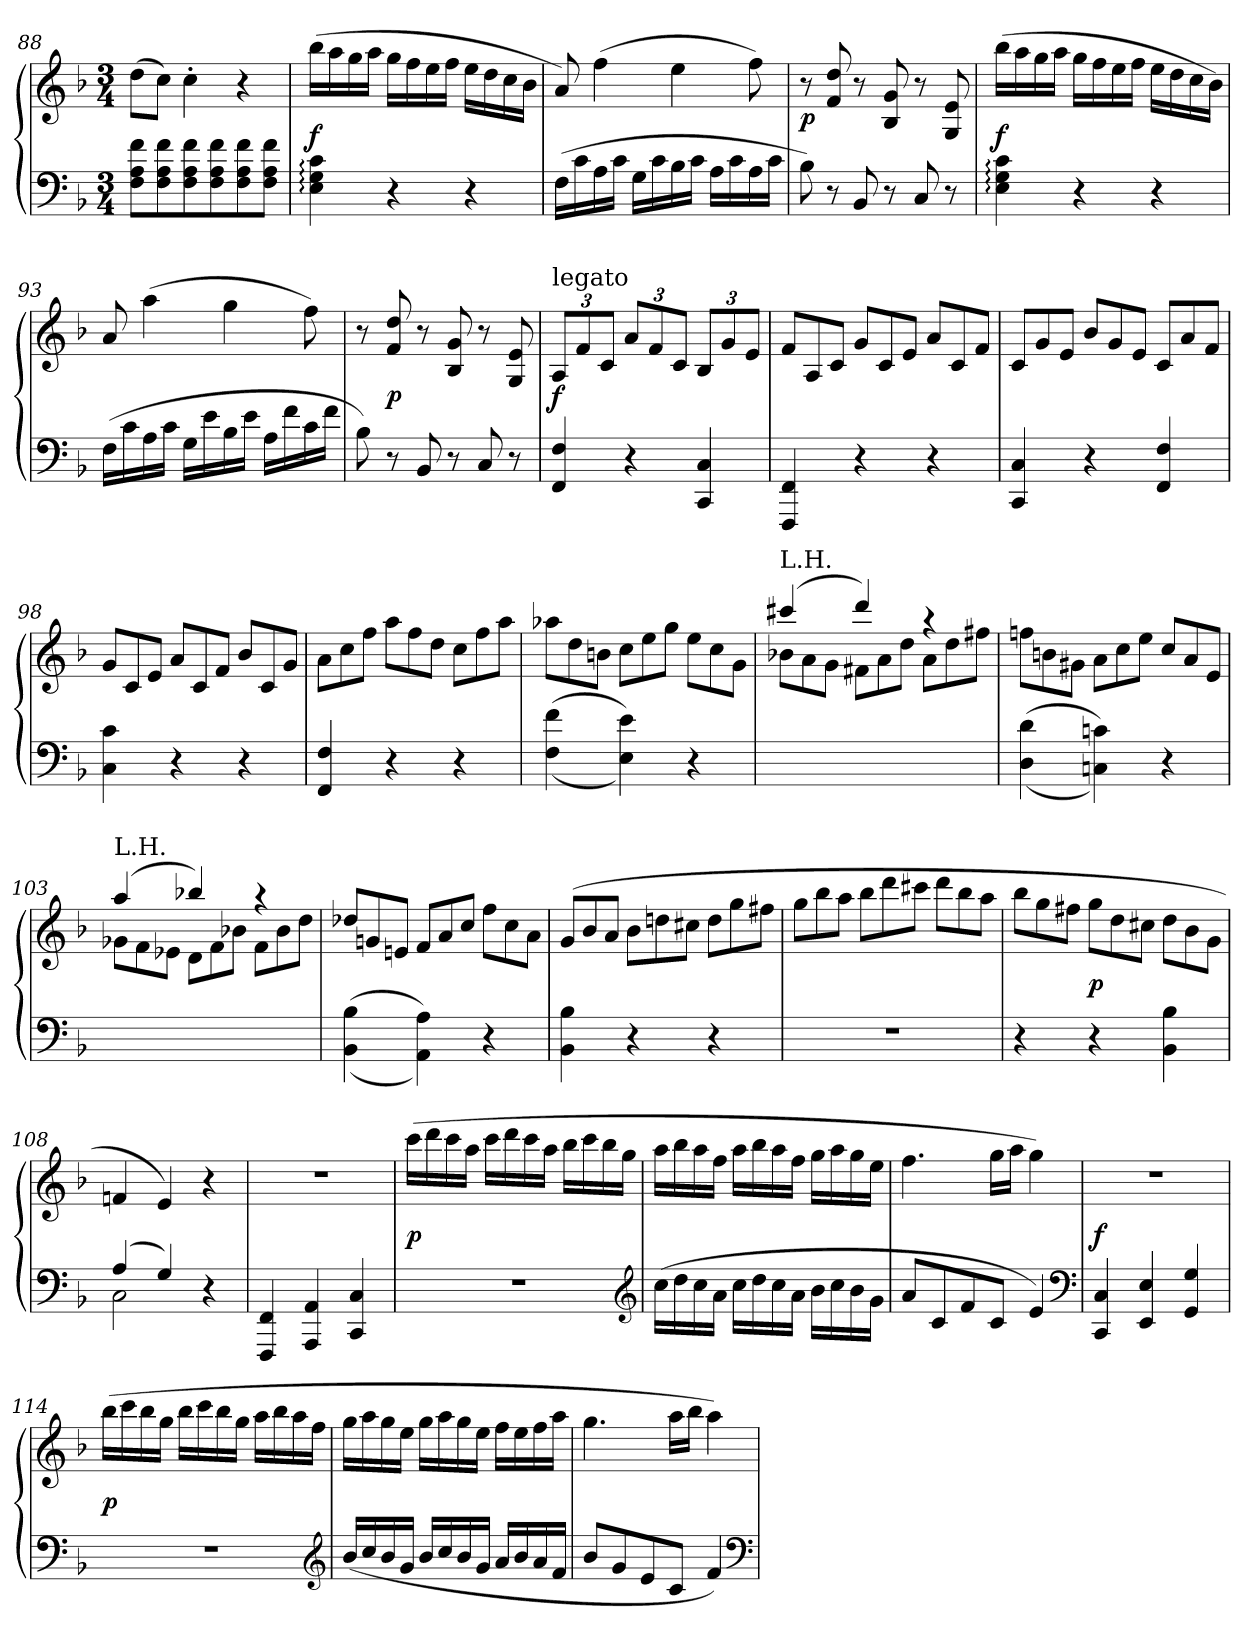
**kern	**kern	**dynam
*part1	*part1	*part1
*staff2	*staff1	*staff1/2
!!LO:LB:g=z
*clefF4	*clefG2	*
*k[b-]	*k[b-]	*
*F:	*F:	*
*M3/4	*M3/4	*
=88	=88	=88
8F 8A 8fL	(8ddL	.
8F 8A 8f	8ccJ)	.
8F 8A 8f	4cc'	.
8F 8A 8f	.	.
8F 8A 8f	4r	.
8F 8A 8fJ	.	.
=89	=89	=89
4E: 4G: 4c:	(16bb-LL	f
.	16aa	.
.	16gg	.
.	16aaJJ	.
4r	16ggLL	.
.	16ff	.
.	16ee	.
.	16ffJJ	.
4r	16eeLL	.
.	16dd	.
.	16cc	.
.	16b-JJ	.
=90	=90	=90
(16FLL	8a)	.
16c	.	.
16A	(4ff	.
16cJJ	.	.
16GLL	.	.
16c	.	.
16B-	4ee	.
16cJJ	.	.
16ALL	.	.
16c	.	.
16A	8ff)	.
16cJJ	.	.
=91	=91	=91
8B-)	8r	p
8r	8f 8dd	.
8BB-	8r	.
8r	8B- 8g	.
8C	8r	.
8r	8G 8e	.
=92	=92	=92
4E: 4G: 4c:	(16bb-LL	f
.	16aa	.
.	16gg	.
.	16aaJJ	.
4r	16ggLL	.
.	16ff	.
.	16ee	.
.	16ffJJ	.
4r	16eeLL	.
.	16dd	.
.	16cc	.
.	16b-JJ)	.
!!LO:LB:g=z
=93	=93	=93
(16FLL	8a	.
16c	.	.
16A	(4aa	.
16cJJ	.	.
16GLL	.	.
16e	.	.
16B-	4gg	.
16eJJ	.	.
16ALL	.	.
16f	.	.
16c	8ff)	.
16fJJ	.	.
=94	=94	=94
8B-)	8r	.
8r	8f 8dd	p
8BB-	8r	.
8r	8B- 8g	.
8C	8r	.
8r	8G 8e	.
=95	=95	=95
*	*Xbrackettup	*
!	!LO:TX:a:t=legato	!
4FF 4F	12AL	f
.	12f	.
.	12cJ	.
4r	12aL	.
.	12f	.
.	12cJ	.
4CC 4C	12B-L	.
.	12g	.
.	12eJ	.
=96	=96	=96
*	*Xtuplet	*
4FFF 4FF	12fL	.
.	12A	.
.	12cJ	.
4r	12gL	.
.	12c	.
.	12eJ	.
4r	12aL	.
.	12c	.
.	12fJ	.
=97	=97	=97
4CC 4C	12cL	.
.	12g	.
.	12eJ	.
4r	12b-L	.
.	12g	.
.	12eJ	.
4FF 4F	12cL	.
.	12a	.
.	12fJ	.
=98	=98	=98
4C 4c	12gL	.
.	12c	.
.	12eJ	.
4r	12aL	.
.	12c	.
.	12fJ	.
4r	12b-L	.
.	12c	.
.	12gJ	.
!!LO:LB:g=z
=99	=99	=99
4FF 4F	12aL	.
.	12cc	.
.	12ffJ	.
4r	12aaL	.
.	12ff	.
.	12ddJ	.
4r	12ccL	.
.	12ff	.
.	12aaJ	.
=100	=100	=100
(<(>4F 4f	12aa-XL	.
.	12dd	.
.	12bnJ	.
4E 4e))	12ccL	.
.	12ee	.
.	12ggJ	.
4r	12eeL	.
.	12cc	.
.	12gJ	.
=101	=101	=101
*	*^	*
!	!LO:TX:a:t=L.H.	!	!
2.ryy	(4ccc#X	12b-XL	.
.	.	12a	.
.	.	12gJ	.
.	4ddd)	12f#XL	.
.	.	12a	.
.	.	12ddJ	.
.	4raa	12aL	.
.	.	12dd	.
.	.	12ff#XJ	.
*	*v	*v	*
=102	=102	=102
(<(>4D 4d	12ffnL	.
.	12bn	.
.	12g#XJ	.
4Cn 4cn))	12aL	.
.	12cc	.
.	12eeJ	.
4r	12ccL	.
.	12a	.
.	12eJ	.
=103	=103	=103
*	*^	*
!	!LO:TX:a:t=L.H.	!	!
2.ryy	(4aa	12g-XL	.
.	.	12f	.
.	.	12e-XJ	.
.	4bb-X)	12dL	.
.	.	12f	.
.	.	12b-XJ	.
.	4raa	12fL	.
.	.	12b-	.
.	.	12ddJ	.
*	*v	*v	*
!!LO:LB:g=z
=104	=104	=104
(<(>4BB- 4B-	12dd-XL	.
.	12gn	.
.	12enJ	.
4AA 4A))	12fL	.
.	12a	.
.	12ccJ	.
4r	12ffL	.
.	12cc	.
.	12aJ	.
=105	=105	=105
4BB- 4B-	(>12gL	.
.	12b-	.
.	12aJ	.
4r	12b-L	.
.	12ddn	.
.	12cc#XJ	.
4r	12ddL	.
.	12gg	.
.	12ff#XJ	.
=106	=106	=106
2.r	12ggL	.
.	12bb-	.
.	12aaJ	.
.	12bb-L	.
.	12ddd	.
.	12ccc#XJ	.
.	12dddL	.
.	12bb-	.
.	12aaJ	.
=107	=107	=107
4r	12bb-L	.
.	12gg	.
.	12ff#XJ	.
4r	12ggL	p
.	12dd	.
.	12cc#XJ	.
4BB- 4B-	12ddL	.
.	12b-	.
.	12gJ	.
=108	=108	=108
*^	*	*
(4A	2C	4fn	.
4G)	.	4e)	.
4r	4ryy	4r	.
*v	*v	*	*
=109	=109	=109
4FFF 4FF	2.r	.
4AAA 4AA	.	.
4CC 4C	.	.
!!LO:LB:g=z
=110	=110	=110
2.r	(16cccLL	p
.	16ddd	.
.	16ccc	.
.	16aaJJ	.
.	16cccLL	.
.	16ddd	.
.	16ccc	.
.	16aaJJ	.
.	16bb-LL	.
.	16ccc	.
.	16bb-	.
.	16ggJJ	.
*clefG2	*	*
=111	=111	=111
(16ccLL	16aaLL	.
16dd	16bb-	.
16cc	16aa	.
16aJJ	16ffJJ	.
16ccLL	16aaLL	.
16dd	16bb-	.
16cc	16aa	.
16aJJ	16ffJJ	.
16b-\LL	16ggLL	.
16cc\	16aa	.
16b-\	16gg	.
16g\JJ	16eeJJ	.
=112	=112	=112
8aL	4.ff	.
8c	.	.
8f	.	.
8cJ	16ggLL	.
.	16aaJJ	.
4e)	4gg)	.
*clefF4	*	*
=113	=113	=113
4CC 4C	2.r	f
4EE 4E	.	.
4GG 4G	.	.
=114	=114	=114
2.r	(16bb-LL	p
.	16ccc	.
.	16bb-	.
.	16ggJJ	.
.	16bb-LL	.
.	16ccc	.
.	16bb-	.
.	16ggJJ	.
.	16aaLL	.
.	16bb-	.
.	16aa	.
.	16ffJJ	.
*clefG2	*	*
!!LO:LB:g=z
=115	=115	=115
(16b-LL	16ggLL	.
16cc	16aa	.
16b-	16gg	.
16gJJ	16eeJJ	.
16b-LL	16ggLL	.
16cc	16aa	.
16b-	16gg	.
16gJJ	16eeJJ	.
16aLL	16ffLL	.
16b-	16ee	.
16a	16ff	.
16fJJ	16aaJJ	.
=116	=116	=116
8b-L	4.gg	.
8g	.	.
8e	.	.
8cJ	16aaLL	.
.	16bb-JJ	.
4f)	4aa)	.
*clefF4	*	*
=	=	=
*-	*-	*-
